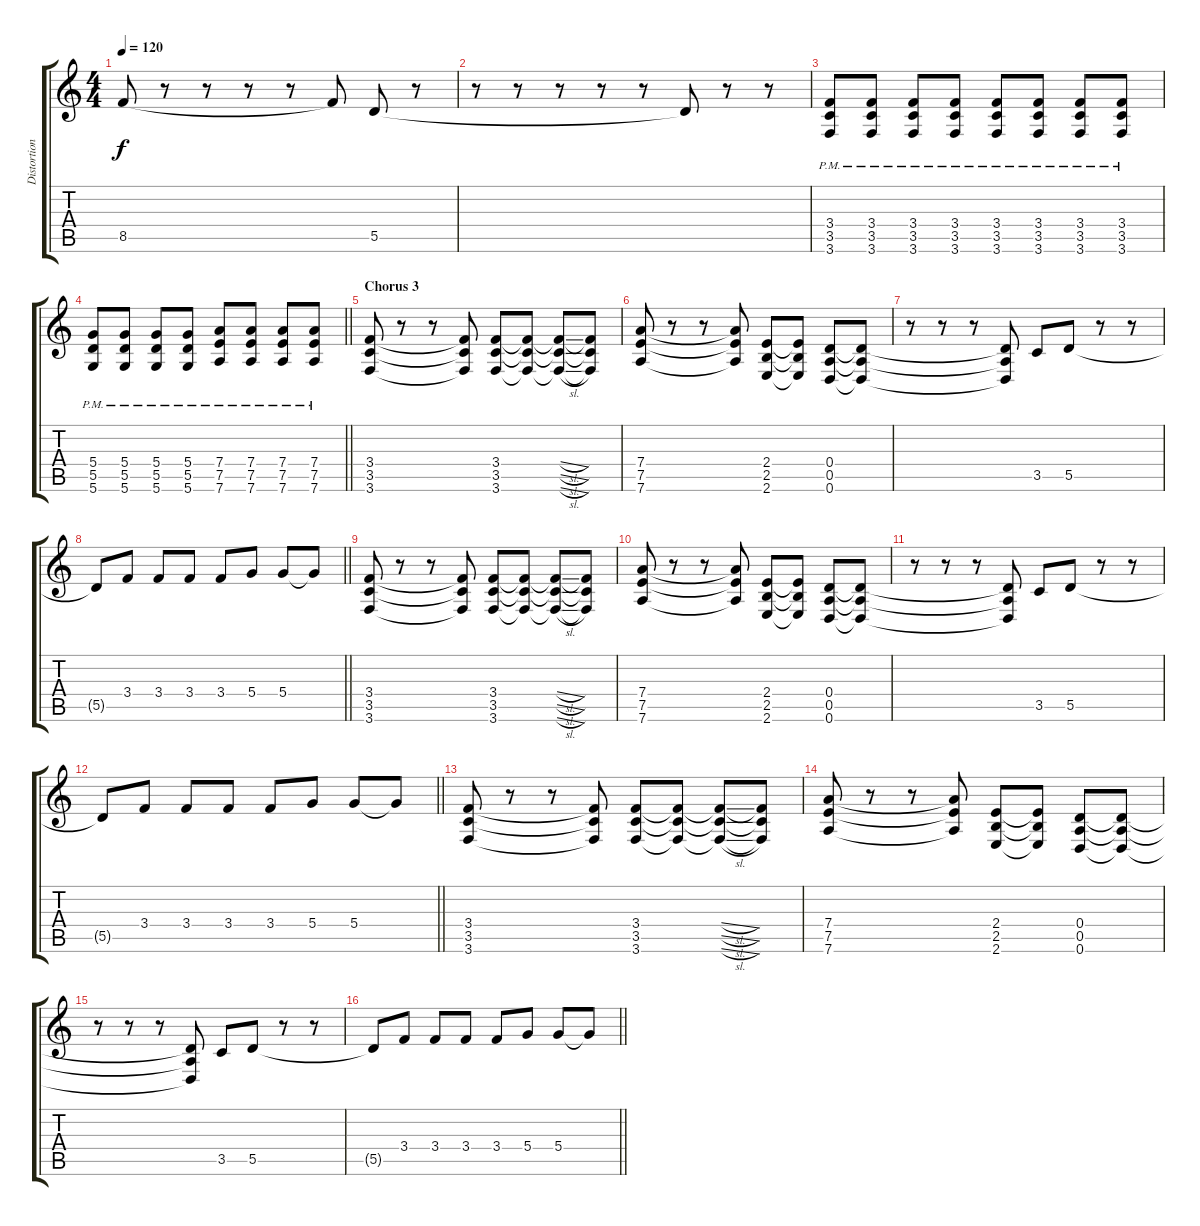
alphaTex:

\track ("Distortion" "Distortion") {instrument distortionguitar}
\staff {score tabs}
\tuning (E4 B3 G3 D3 A2 D2) {hide}
\ts (4 4)
\tempo 120
\clef g2
\ks c
8.5.8{dy f} r.8 r.8 r.8 r.8 8.5{t}.8 5.5.8 r.8 |
r.8 r.8 r.8 r.8 r.8 5.5{t}.8 r.8 r.8 |
(3.4{pm} 3.5{pm} 3.6{pm}).8 (3.4{pm} 3.5{pm} 3.6{pm}).8 (3.4{pm} 3.5{pm} 3.6{pm}).8 (3.4{pm} 3.5{pm} 3.6{pm}).8 (3.4{pm} 3.5{pm} 3.6{pm}).8 (3.4{pm} 3.5{pm} 3.6{pm}).8 (3.4{pm} 3.5{pm} 3.6{pm}).8 (3.4{pm} 3.5{pm} 3.6{pm}).8 |
\barLineRight lightlight
(5.4{pm} 5.5{pm} 5.6{pm}).8 (5.4{pm} 5.5{pm} 5.6{pm}).8 (5.4{pm} 5.5{pm} 5.6{pm}).8 (5.4{pm} 5.5{pm} 5.6{pm}).8 (7.4{pm} 7.5{pm} 7.6{pm}).8 (7.4{pm} 7.5{pm} 7.6{pm}).8 (7.4{pm} 7.5{pm} 7.6{pm}).8 (7.4{pm} 7.5{pm} 7.6{pm}).8 |
\section ("" "Chorus 3")
(3.4 3.5 3.6).8 r.8 r.8 (3.4{t} 3.5{t} 3.6{t}).8 (3.4 3.5 3.6).8 (3.4{t} 3.5{t} 3.6{t}).8 (3.4{sl t} 3.5{sl t} 3.6{sl t}).8 (3.4{t} 3.5{t} 3.6{t}).8 |
(7.4 7.5 7.6).8 r.8 r.8 (7.4{t} 7.5{t} 7.6{t}).8 (2.4 2.5 2.6).8 (2.4{t} 2.5{t} 2.6{t}).8 (0.4 0.5 0.6).8 (0.4{t} 0.5{t} 0.6{t}).8 |
r.8 r.8 r.8 (0.4{t} 0.5{t} 0.6{t}).8 3.5.8 5.5.8 r.8 r.8 |
\barLineRight lightlight
5.5{t}.8 3.4.8 3.4.8 3.4.8 3.4.8 5.4.8 5.4.8 5.4{t}.8 |
(3.4 3.5 3.6).8 r.8 r.8 (3.4{t} 3.5{t} 3.6{t}).8 (3.4 3.5 3.6).8 (3.4{t} 3.5{t} 3.6{t}).8 (3.4{sl t} 3.5{sl t} 3.6{sl t}).8 (3.4{t} 3.5{t} 3.6{t}).8 |
(7.4 7.5 7.6).8 r.8 r.8 (7.4{t} 7.5{t} 7.6{t}).8 (2.4 2.5 2.6).8 (2.4{t} 2.5{t} 2.6{t}).8 (0.4 0.5 0.6).8 (0.4{t} 0.5{t} 0.6{t}).8 |
r.8 r.8 r.8 (0.4{t} 0.5{t} 0.6{t}).8 3.5.8 5.5.8 r.8 r.8 |
\barLineRight lightlight
5.5{t}.8 3.4.8 3.4.8 3.4.8 3.4.8 5.4.8 5.4.8 5.4{t}.8 |
(3.4 3.5 3.6).8 r.8 r.8 (3.4{t} 3.5{t} 3.6{t}).8 (3.4 3.5 3.6).8 (3.4{t} 3.5{t} 3.6{t}).8 (3.4{sl t} 3.5{sl t} 3.6{sl t}).8 (3.4{t} 3.5{t} 3.6{t}).8 |
(7.4 7.5 7.6).8 r.8 r.8 (7.4{t} 7.5{t} 7.6{t}).8 (2.4 2.5 2.6).8 (2.4{t} 2.5{t} 2.6{t}).8 (0.4 0.5 0.6).8 (0.4{t} 0.5{t} 0.6{t}).8 |
r.8 r.8 r.8 (0.4{t} 0.5{t} 0.6{t}).8 3.5.8 5.5.8 r.8 r.8 |
\barLineRight lightlight
5.5{t}.8 3.4.8 3.4.8 3.4.8 3.4.8 5.4.8 5.4.8 5.4{t}.8
